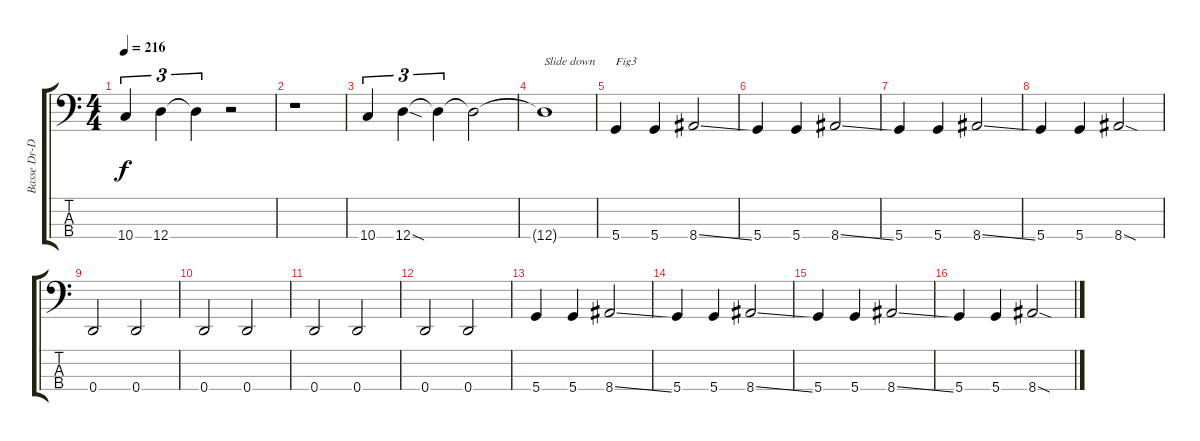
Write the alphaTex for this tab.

\track ("Basse Dr-D" "Basse Dr-D") {instrument electricbasspick}
\staff {score tabs}
\tuning (G2 D2 A1 D1) {hide}
\ts (4 4)
\tempo 216
\clef f4
\ks c
10.4.4{tu (3 2) dy f} 12.4.4{tu (3 2)} 12.4{t}.4{tu (3 2)} r.2 |
r.1 |
10.4.4{tu (3 2)} 12.4{sod}.4{tu (3 2)} 12.4{t}.4{tu (3 2)} 12.4{t}.2 |
12.4{t}.1{txt "Slide down"} |
5.4.4{txt "Fig3"} 5.4.4 8.4{ss}.2 |
5.4.4 5.4.4 8.4{ss}.2 |
5.4.4 5.4.4 8.4{ss}.2 |
5.4.4 5.4.4 8.4{sod}.2 |
0.4.2 0.4.2 |
0.4.2 0.4.2 |
0.4.2 0.4.2 |
0.4.2 0.4.2 |
5.4.4 5.4.4 8.4{ss}.2 |
5.4.4 5.4.4 8.4{ss}.2 |
5.4.4 5.4.4 8.4{ss}.2 |
5.4.4 5.4.4 8.4{sod}.2
